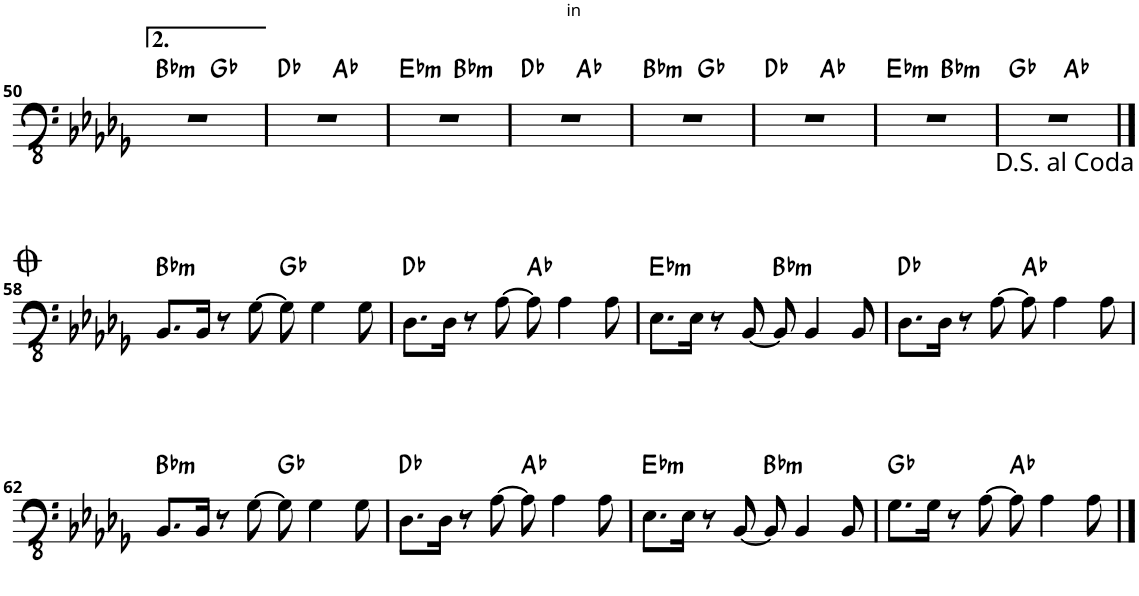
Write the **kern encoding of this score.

**kern	**harte
*part1	*part1
*staff1	*
*I"Piano	*
*I'Pno.	*
!!LO:PB:g=z
*clefFv4	*
*k[b-e-a-d-g-]	*
*M4/4	*
*met(c)	*
=50	=50
!	!LO:H:kt=m
*^	*
1r	2ryy	Bb:min
.	2ryy	Gb:maj
=51	=51	=51
1r	2ryy	Db:maj
.	2ryy	Ab:maj
=52	=52	=52
!	!	!LO:H:kt=m
1r	2ryy	Eb:min
!	!	!LO:H:kt=m
.	2ryy	Bb:min
=53	=53	=53
1r	2ryy	Db:maj
.	2ryy	Ab:maj
=54	=54	=54
!	!	!LO:H:kt=m
1r	2ryy	Bb:min
.	2ryy	Gb:maj
=55	=55	=55
1r	2ryy	Db:maj
.	2ryy	Ab:maj
=56	=56	=56
!	!	!LO:H:kt=m
1r	2ryy	Eb:min
!	!	!LO:H:kt=m
.	2ryy	Bb:min
=57	=57	=57
1r	2ryy	Gb:maj
.	2ryy	Ab:maj
!!LO:LB:g=z	!!
==58	==58	==58
!	!	!LO:H:kt=m
*v	*v	*
8.BBB-/L	Bb:min
16BBB-/Jk	.
8r	.
[8GG-\	.
8GG-\]	Gb:maj
4GG-\	.
8GG-\	.
=59	=59
8.DD-\L	Db:maj
16DD-\Jk	.
8r	.
[8AA-\	.
8AA-\]	Ab:maj
4AA-\	.
8AA-\	.
=60	=60
!	!LO:H:kt=m
8.EE-\L	Eb:min
16EE-\Jk	.
8r	.
[8BBB-/	.
!	!LO:H:kt=m
8BBB-/]	Bb:min
4BBB-/	.
8BBB-/	.
=61	=61
8.DD-\L	Db:maj
16DD-\Jk	.
8r	.
[8AA-\	.
8AA-\]	Ab:maj
4AA-\	.
8AA-\	.
!!LO:LB:g=z
=62	=62
!	!LO:H:kt=m
8.BBB-/L	Bb:min
16BBB-/Jk	.
8r	.
[8GG-\	.
8GG-\]	Gb:maj
4GG-\	.
8GG-\	.
=63	=63
8.DD-\L	Db:maj
16DD-\Jk	.
8r	.
[8AA-\	.
8AA-\]	Ab:maj
4AA-\	.
8AA-\	.
=64	=64
!	!LO:H:kt=m
8.EE-\L	Eb:min
16EE-\Jk	.
8r	.
[8BBB-/	.
!	!LO:H:kt=m
8BBB-/]	Bb:min
4BBB-/	.
8BBB-/	.
=65	=65
8.GG-\L	Gb:maj
16GG-\Jk	.
8r	.
[8AA-\	.
8AA-\]	Ab:maj
4AA-\	.
8AA-\	.
==	==
*-	*-
